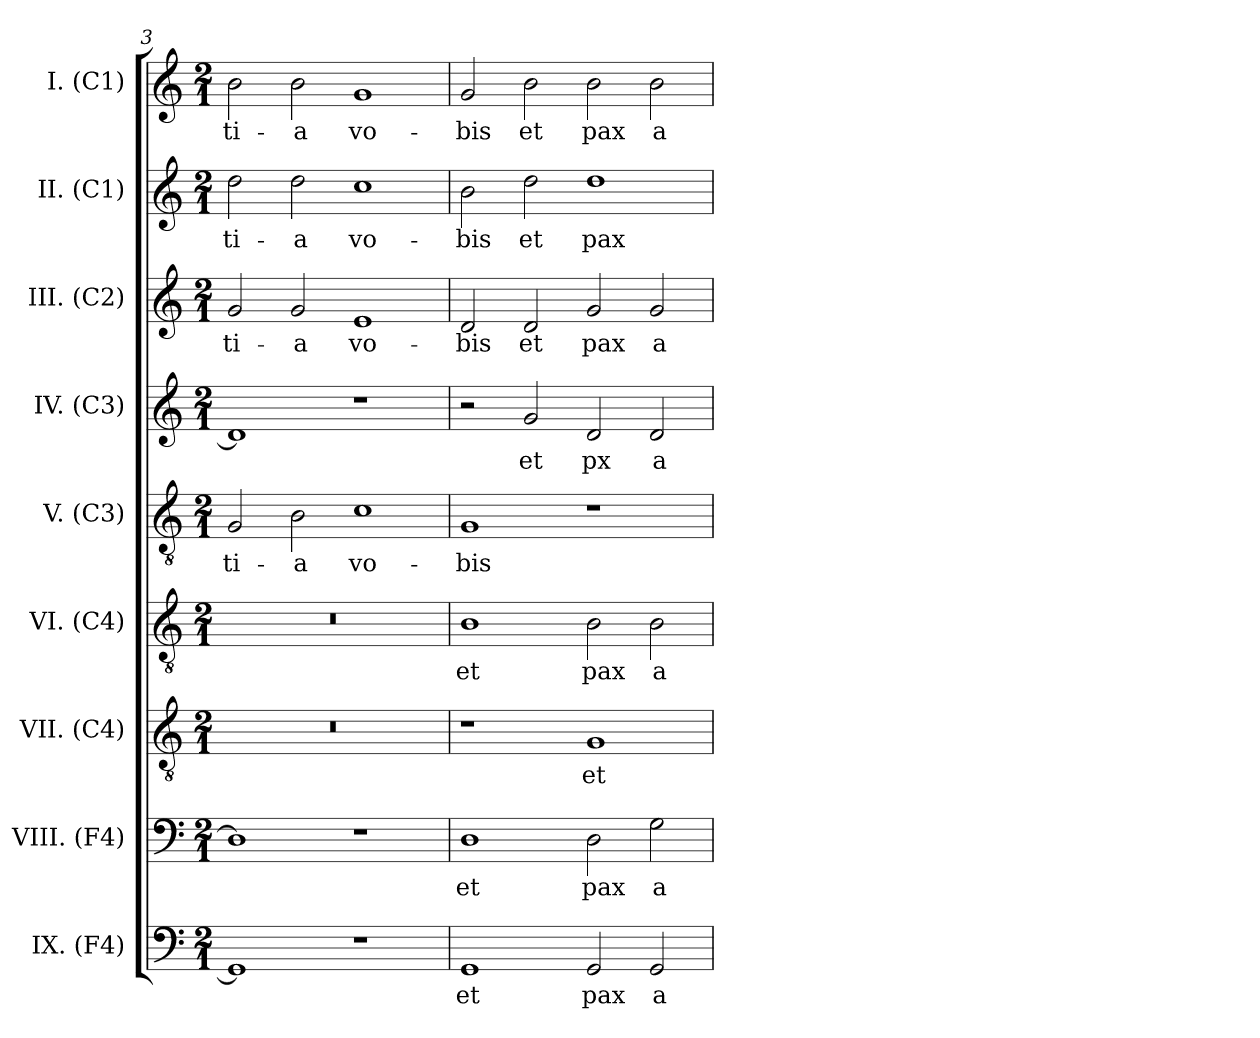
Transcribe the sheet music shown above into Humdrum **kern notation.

**kern	**text	**kern	**text	**kern	**text	**kern	**text	**kern	**text	**kern	**text	**kern	**text	**kern	**text	**kern	**text
*part9	*part9	*part8	*part8	*part7	*part7	*part6	*part6	*part5	*part5	*part4	*part4	*part3	*part3	*part2	*part2	*part1	*part1
*staff9	*staff9	*staff8	*staff8	*staff7	*staff7	*staff6	*staff6	*staff5	*staff5	*staff4	*staff4	*staff3	*staff3	*staff2	*staff2	*staff1	*staff1
*I"IX. (F4)	*	*I"VIII. (F4)	*	*I"VII. (C4)	*	*I"VI. (C4)	*	*I"V. (C3)	*	*I"IV. (C3)	*	*I"III. (C2)	*	*I"II. (C1)	*	*I"I. (C1)	*
*I'IX.	*	*I'VIII.	*	*I'VII.	*	*I'VI.	*	*I'V.	*	*I'IV.	*	*I'III.	*	*I'II.	*	*I'I.	*
*clefF4	*	*clefF4	*	*clefGv2	*	*clefGv2	*	*clefGv2	*	*clefG2	*	*clefG2	*	*clefG2	*	*clefG2	*
*	*	*	*	*	*	*	*	*ITrd7c12	*	*	*	*	*	*	*	*	*
*k[]	*	*k[]	*	*k[]	*	*k[]	*	*k[]	*	*k[]	*	*k[]	*	*k[]	*	*k[]	*
*C:	*	*C:	*	*C:	*	*C:	*	*C:	*	*C:	*	*C:	*	*C:	*	*C:	*
*M2/1	*	*M2/1	*	*M2/1	*	*M2/1	*	*M2/1	*	*M2/1	*	*M2/1	*	*M2/1	*	*M2/1	*
=3	=3	=3	=3	=3	=3	=3	=3	=3	=3	=3	=3	=3	=3	=3	=3	=3	=3
!	!	!	!	!LO:N:vis=1	!	!LO:N:vis=1	!	!	!	!	!	!	!	!	!	!	!
!	!	!	!	!	!	!	!	!	!LO:LY:b:color=#000000	!	!	!	!	!	!	!	!
!	!	!	!	!	!	!	!	!	!	!	!	!	!LO:LY:b:color=#000000	!	!	!	!
!	!	!	!	!	!	!	!	!	!	!	!	!	!	!	!LO:LY:b:color=#000000	!	!
!	!	!	!	!	!	!	!	!	!	!	!	!	!	!	!	!	!LO:LY:b:color=#000000
1GGi]	.	1Di]	.	0r	.	0r	.	2GGi/	-ti-	1di]	.	2gi/	-ti-	2ddi\	-ti-	2bi\	-ti-
!	!	!	!	!	!	!	!	!	!LO:LY:b:color=#000000	!	!	!	!	!	!	!	!
!	!	!	!	!	!	!	!	!	!	!	!	!	!LO:LY:b:color=#000000	!	!	!	!
!	!	!	!	!	!	!	!	!	!	!	!	!	!	!	!LO:LY:b:color=#000000	!	!
!	!	!	!	!	!	!	!	!	!	!	!	!	!	!	!	!	!LO:LY:b:color=#000000
.	.	.	.	.	.	.	.	2BBi\	-a	.	.	2gi/	-a	2ddi\	-a	2bi\	-a
!	!	!	!	!	!	!	!	!	!LO:LY:b:color=#000000	!	!	!	!	!	!	!	!
!	!	!	!	!	!	!	!	!	!	!	!	!	!LO:LY:b:color=#000000	!	!	!	!
!	!	!	!	!	!	!	!	!	!	!	!	!	!	!	!LO:LY:b:color=#000000	!	!
!	!	!	!	!	!	!	!	!	!	!	!	!	!	!	!	!	!LO:LY:b:color=#000000
1r	.	1r	.	.	.	.	.	1Ci	vo-	1r	.	1ei	vo-	1cci	vo-	1gi	vo-
=4	=4	=4	=4	=4	=4	=4	=4	=4	=4	=4	=4	=4	=4	=4	=4	=4	=4
!	!LO:LY:b:color=#000000	!	!	!	!	!	!	!	!	!	!	!	!	!	!	!	!
!	!	!	!LO:LY:b:color=#000000	!	!	!	!	!	!	!	!	!	!	!	!	!	!
!	!	!	!	!	!	!	!LO:LY:b:color=#000000	!	!	!	!	!	!	!	!	!	!
!	!	!	!	!	!	!	!	!	!LO:LY:b:color=#000000	!	!	!	!	!	!	!	!
!	!	!	!	!	!	!	!	!	!	!	!	!	!LO:LY:b:color=#000000	!	!	!	!
!	!	!	!	!	!	!	!	!	!	!	!	!	!	!	!LO:LY:b:color=#000000	!	!
!	!	!	!	!	!	!	!	!	!	!	!	!	!	!	!	!	!LO:LY:b:color=#000000
1GGi	et	1Di	et	1r	.	1Bi	et	1GGi	-bis	2r	.	2di/	-bis	2bi\	-bis	2gi/	-bis
!	!	!	!	!	!	!	!	!	!	!	!LO:LY:b:color=#000000	!	!	!	!	!	!
!	!	!	!	!	!	!	!	!	!	!	!	!	!LO:LY:b:color=#000000	!	!	!	!
!	!	!	!	!	!	!	!	!	!	!	!	!	!	!	!LO:LY:b:color=#000000	!	!
!	!	!	!	!	!	!	!	!	!	!	!	!	!	!	!	!	!LO:LY:b:color=#000000
.	.	.	.	.	.	.	.	.	.	2gi/	et	2di/	et	2ddi\	et	2bi\	et
!	!LO:LY:b:color=#000000	!	!	!	!	!	!	!	!	!	!	!	!	!	!	!	!
!	!	!	!LO:LY:b:color=#000000	!	!	!	!	!	!	!	!	!	!	!	!	!	!
!	!	!	!	!	!LO:LY:b:color=#000000	!	!	!	!	!	!	!	!	!	!	!	!
!	!	!	!	!	!	!	!LO:LY:b:color=#000000	!	!	!	!	!	!	!	!	!	!
!	!	!	!	!	!	!	!	!	!	!	!LO:LY:b:color=#000000	!	!	!	!	!	!
!	!	!	!	!	!	!	!	!	!	!	!	!	!LO:LY:b:color=#000000	!	!	!	!
!	!	!	!	!	!	!	!	!	!	!	!	!	!	!	!LO:LY:b:color=#000000	!	!
!	!	!	!	!	!	!	!	!	!	!	!	!	!	!	!	!	!LO:LY:b:color=#000000
2GGi/	pax	2Di\	pax	1Gi	et	2Bi\	pax	1r	.	2di/	px	2gi/	pax	1ddi	pax	2bi\	pax
!	!LO:LY:b:color=#000000	!	!	!	!	!	!	!	!	!	!	!	!	!	!	!	!
!	!	!	!LO:LY:b:color=#000000	!	!	!	!	!	!	!	!	!	!	!	!	!	!
!	!	!	!	!	!	!	!LO:LY:b:color=#000000	!	!	!	!	!	!	!	!	!	!
!	!	!	!	!	!	!	!	!	!	!	!LO:LY:b:color=#000000	!	!	!	!	!	!
!	!	!	!	!	!	!	!	!	!	!	!	!	!LO:LY:b:color=#000000	!	!	!	!
!	!	!	!	!	!	!	!	!	!	!	!	!	!	!	!	!	!LO:LY:b:color=#000000
2GGi/	a	2Gi\	a	.	.	2Bi\	a	.	.	2di/	a	2gi/	a	.	.	2bi\	a
=	=	=	=	=	=	=	=	=	=	=	=	=	=	=	=	=	=
*-	*-	*-	*-	*-	*-	*-	*-	*-	*-	*-	*-	*-	*-	*-	*-	*-	*-
